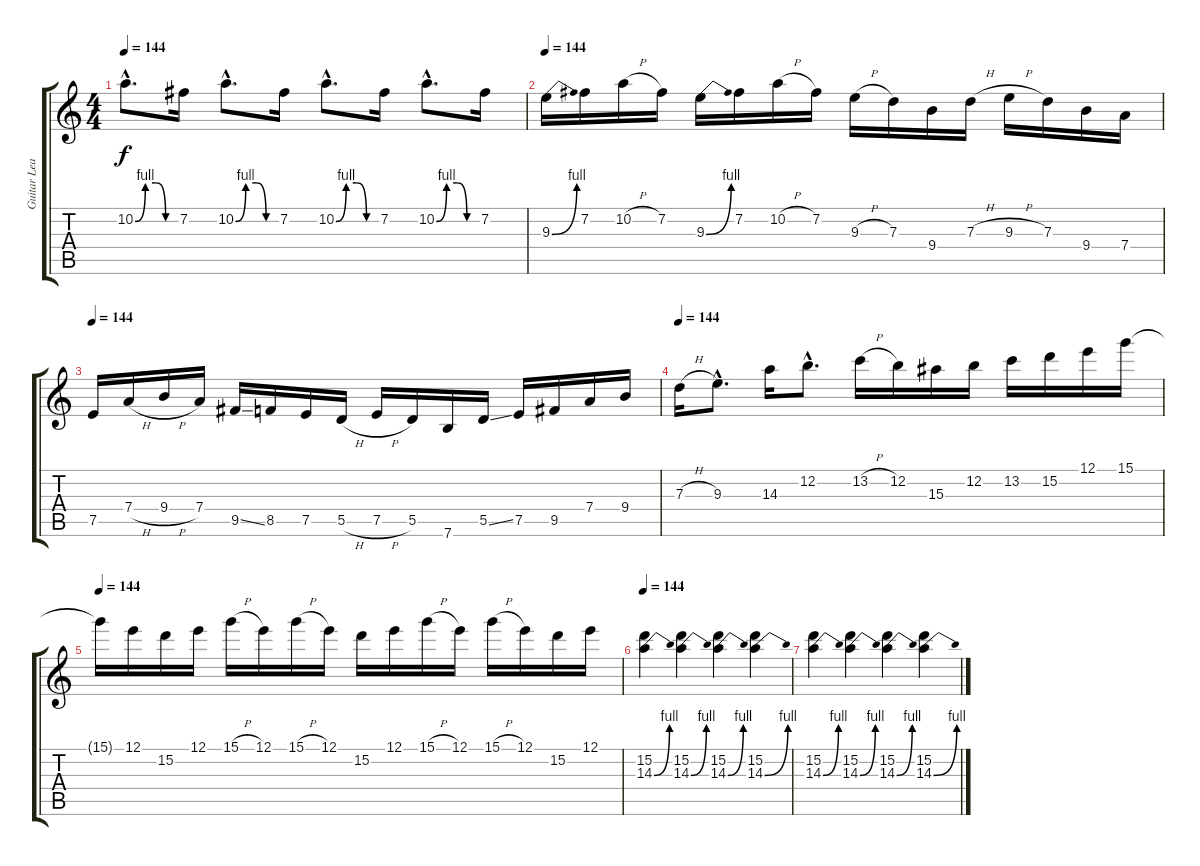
\track ("Guitar Lead (Solo)" "Guitar Lea") {instrument distortionguitar}
\staff {score tabs}
\tuning (E4 B3 G3 D3 A2 E2) {hide}
\ts (4 4)
\tempo 144
\clef g2
\ks c
10.2{be (custom 0 0 15 4 30 4 45 0 60 0) hac}.8{d dy f volume 12} 7.2.16 10.2{be (custom 0 0 15 4 30 4 45 0 60 0) hac}.8{d} 7.2.16 10.2{be (custom 0 0 15 4 30 4 45 0 60 0) hac}.8{d} 7.2.16 10.2{be (custom 0 0 15 4 30 4 45 0 60 0) hac}.8{d} 7.2.16 |
\tempo 144
9.3{be (bend 0 0 60 4)}.16{volume 11} 7.2.16 10.2{h}.16 7.2.16 9.3{be (bend 0 0 60 4)}.16 7.2.16 10.2{h}.16 7.2.16 9.3{h}.16 7.3.16 9.4.16 7.3{h}.16 9.3{h}.16 7.3.16 9.4.16 7.4.16 |
\tempo 144
7.5.16{volume 10} 7.4{h}.16 9.4{h}.16 7.4.16 9.5{ss}.16 8.5.16 7.5.16 5.5{h}.16 7.5{h}.16 5.5.16 7.6.16 5.5{ss}.16 7.5.16 9.5.16 7.4.16 9.4.16 |
\tempo 144
7.3{h}.16{volume 9} 9.3{hac}.8{d} 14.3.16 12.2{hac}.8{d} 13.2{h}.16 12.2.16 15.3.16 12.2.16 13.2.16 15.2.16 12.1.16 15.1.16 |
\tempo 144
15.1{t}.16{volume 8} 12.1.16 15.2.16 12.1.16 15.1{h}.16 12.1.16 15.1{h}.16 12.1.16 15.2.16 12.1.16 15.1{h}.16 12.1.16 15.1{h}.16 12.1.16 15.2.16 12.1.16 |
\tempo 144
(15.2 14.3{be (bend 0 0 60 4)}).4{volume 4} (15.2 14.3{be (bend 0 0 60 4)}).4 (15.2 14.3{be (bend 0 0 60 4)}).4 (15.2 14.3{be (bend 0 0 60 4)}).4 |
(15.2 14.3{be (bend 0 0 60 4)}).4{volume 2} (15.2 14.3{be (bend 0 0 60 4)}).4 (15.2 14.3{be (bend 0 0 60 4)}).4 (15.2 14.3{be (bend 0 0 60 4)}).4
